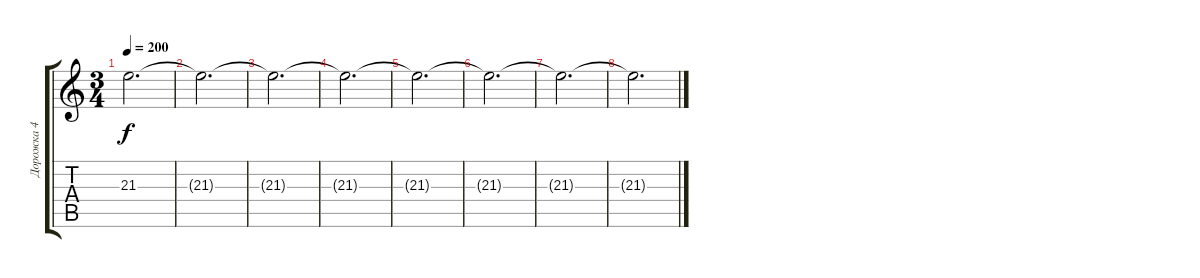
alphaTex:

\track ("Дорожка 4" "Дорожка 4") {instrument flute}
\staff {score tabs}
\tuning (E4 B3 G3 D3 A2 E2) {hide}
\ts (3 4)
\tempo 200
\clef g2
\ks c
21.3.2{d dy f} |
21.3{t}.2{d} |
21.3{t}.2{d volume 0} |
21.3{t}.2{d} |
21.3{t}.2{d} |
21.3{t}.2{d} |
21.3{t}.2{d} |
21.3{t}.2{d}
